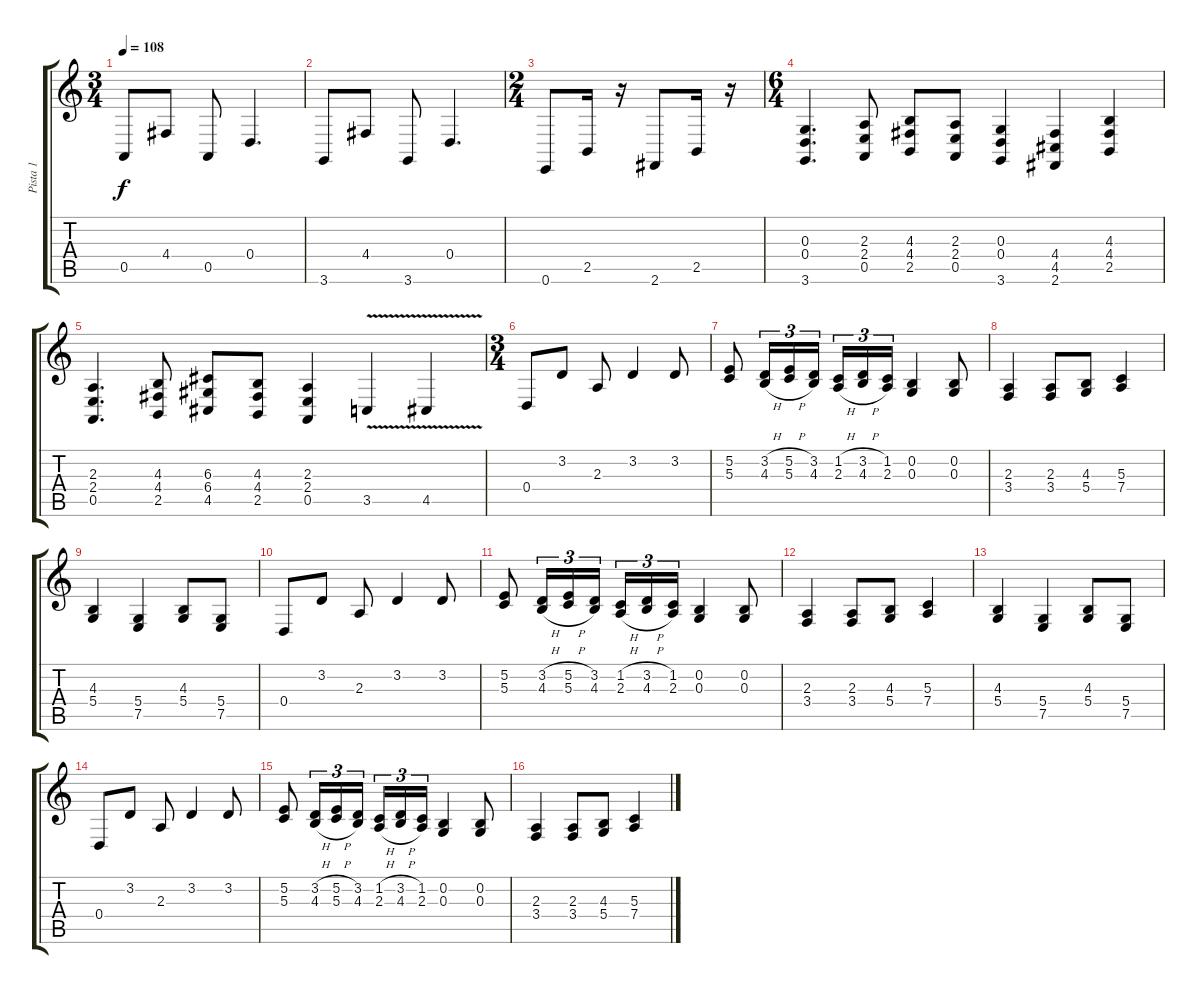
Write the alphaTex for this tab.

\track ("Pista 1" "Pista 1") {instrument cello}
\staff {score tabs}
\tuning (E4 B3 G3 D3 A2 E2) {hide}
\ts (3 4)
\tempo 108
\clef g2
\ks c
0.5.8{dy f} 4.4.8 0.5.8 0.4.4{d} |
3.6.8 4.4.8 3.6.8 0.4.4{d} |
\ts (2 4)
0.6.8 2.5.16 r.16 2.6.8 2.5.16 r.16 |
\ts (6 4)
(0.3 0.4 3.6).4{d instrument distortionguitar} (2.3 2.4 0.5).8 (4.3 4.4 2.5).8 (2.3 2.4 0.5).8 (0.3 0.4 3.6).4 (4.4 4.5 2.6).4 (4.3 4.4 2.5).4 |
(2.3 2.4 0.5).4{d} (4.3 4.4 2.5).8 (6.3 6.4 4.5).8 (4.3 4.4 2.5).8 (2.3 2.4 0.5).4 3.5{v}.4 4.5{v}.4 |
\ts (3 4)
0.4.8{instrument cello} 3.2.8 2.3.8 3.2.4 3.2.8 |
(5.2 5.3).8 (3.2{h} 4.3{h}).16{tu (3 2)} (5.2{h} 5.3{h}).16{tu (3 2)} (3.2 4.3).16{tu (3 2)} (1.2{h} 2.3{h}).16{tu (3 2)} (3.2{h} 4.3{h}).16{tu (3 2)} (1.2 2.3).16{tu (3 2)} (0.2 0.3).4 (0.2 0.3).8 |
(2.3 3.4).4 (2.3 3.4).8 (4.3 5.4).8 (5.3 7.4).4 |
(4.3 5.4).4 (5.4 7.5).4 (4.3 5.4).8 (5.4 7.5).8 |
0.4.8 3.2.8 2.3.8 3.2.4 3.2.8 |
(5.2 5.3).8 (3.2{h} 4.3{h}).16{tu (3 2)} (5.2{h} 5.3{h}).16{tu (3 2)} (3.2 4.3).16{tu (3 2)} (1.2{h} 2.3{h}).16{tu (3 2)} (3.2{h} 4.3{h}).16{tu (3 2)} (1.2 2.3).16{tu (3 2)} (0.2 0.3).4 (0.2 0.3).8 |
(2.3 3.4).4 (2.3 3.4).8 (4.3 5.4).8 (5.3 7.4).4 |
(4.3 5.4).4 (5.4 7.5).4 (4.3 5.4).8 (5.4 7.5).8 |
0.4.8 3.2.8 2.3.8 3.2.4 3.2.8 |
(5.2 5.3).8 (3.2{h} 4.3{h}).16{tu (3 2)} (5.2{h} 5.3{h}).16{tu (3 2)} (3.2 4.3).16{tu (3 2)} (1.2{h} 2.3{h}).16{tu (3 2)} (3.2{h} 4.3{h}).16{tu (3 2)} (1.2 2.3).16{tu (3 2)} (0.2 0.3).4 (0.2 0.3).8 |
(2.3 3.4).4 (2.3 3.4).8 (4.3 5.4).8 (5.3 7.4).4
